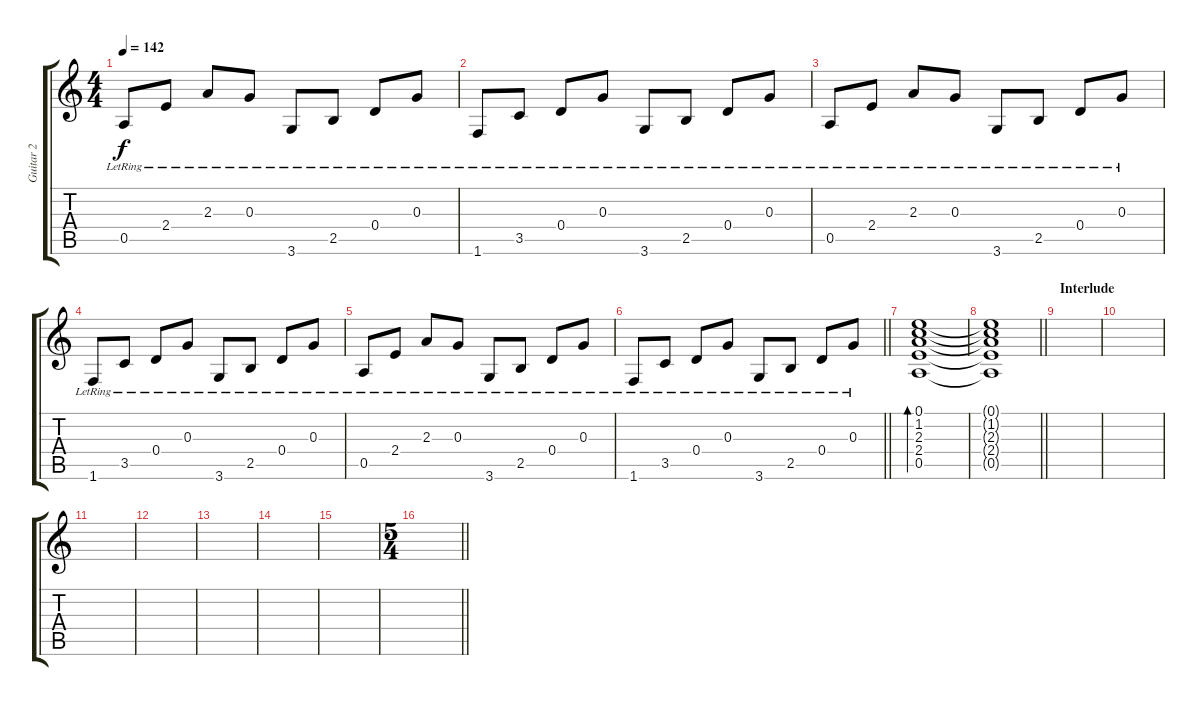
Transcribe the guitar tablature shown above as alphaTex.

\track ("Guitar 2" "Guitar 2") {instrument acousticguitarsteel}
\staff {score tabs}
\tuning (E4 B3 G3 D3 A2 E2) {hide}
\ts (4 4)
\tempo 142
\clef g2
\ks c
0.5{lr}.8{dy f} 2.4{lr}.8 2.3{lr}.8 0.3{lr}.8 3.6{lr}.8 2.5{lr}.8 0.4{lr}.8 0.3{lr}.8 |
1.6{lr}.8 3.5{lr}.8 0.4{lr}.8 0.3{lr}.8 3.6{lr}.8 2.5{lr}.8 0.4{lr}.8 0.3{lr}.8 |
0.5{lr}.8 2.4{lr}.8 2.3{lr}.8 0.3{lr}.8 3.6{lr}.8 2.5{lr}.8 0.4{lr}.8 0.3{lr}.8 |
1.6{lr}.8 3.5{lr}.8 0.4{lr}.8 0.3{lr}.8 3.6{lr}.8 2.5{lr}.8 0.4{lr}.8 0.3{lr}.8 |
0.5{lr}.8 2.4{lr}.8 2.3{lr}.8 0.3{lr}.8 3.6{lr}.8 2.5{lr}.8 0.4{lr}.8 0.3{lr}.8 |
\barLineRight lightlight
1.6{lr}.8 3.5{lr}.8 0.4{lr}.8 0.3{lr}.8 3.6{lr}.8 2.5{lr}.8 0.4{lr}.8 0.3{lr}.8 |
(0.1 1.2 2.3 2.4 0.5).1{bd 240} |
\barLineRight lightlight
(0.1{t} 1.2{t} 2.3{t} 2.4{t} 0.5{t}).1 |
\section ("" "Interlude")
|
|
|
|
|
|
|
\ts (5 4)
\barLineRight lightlight
